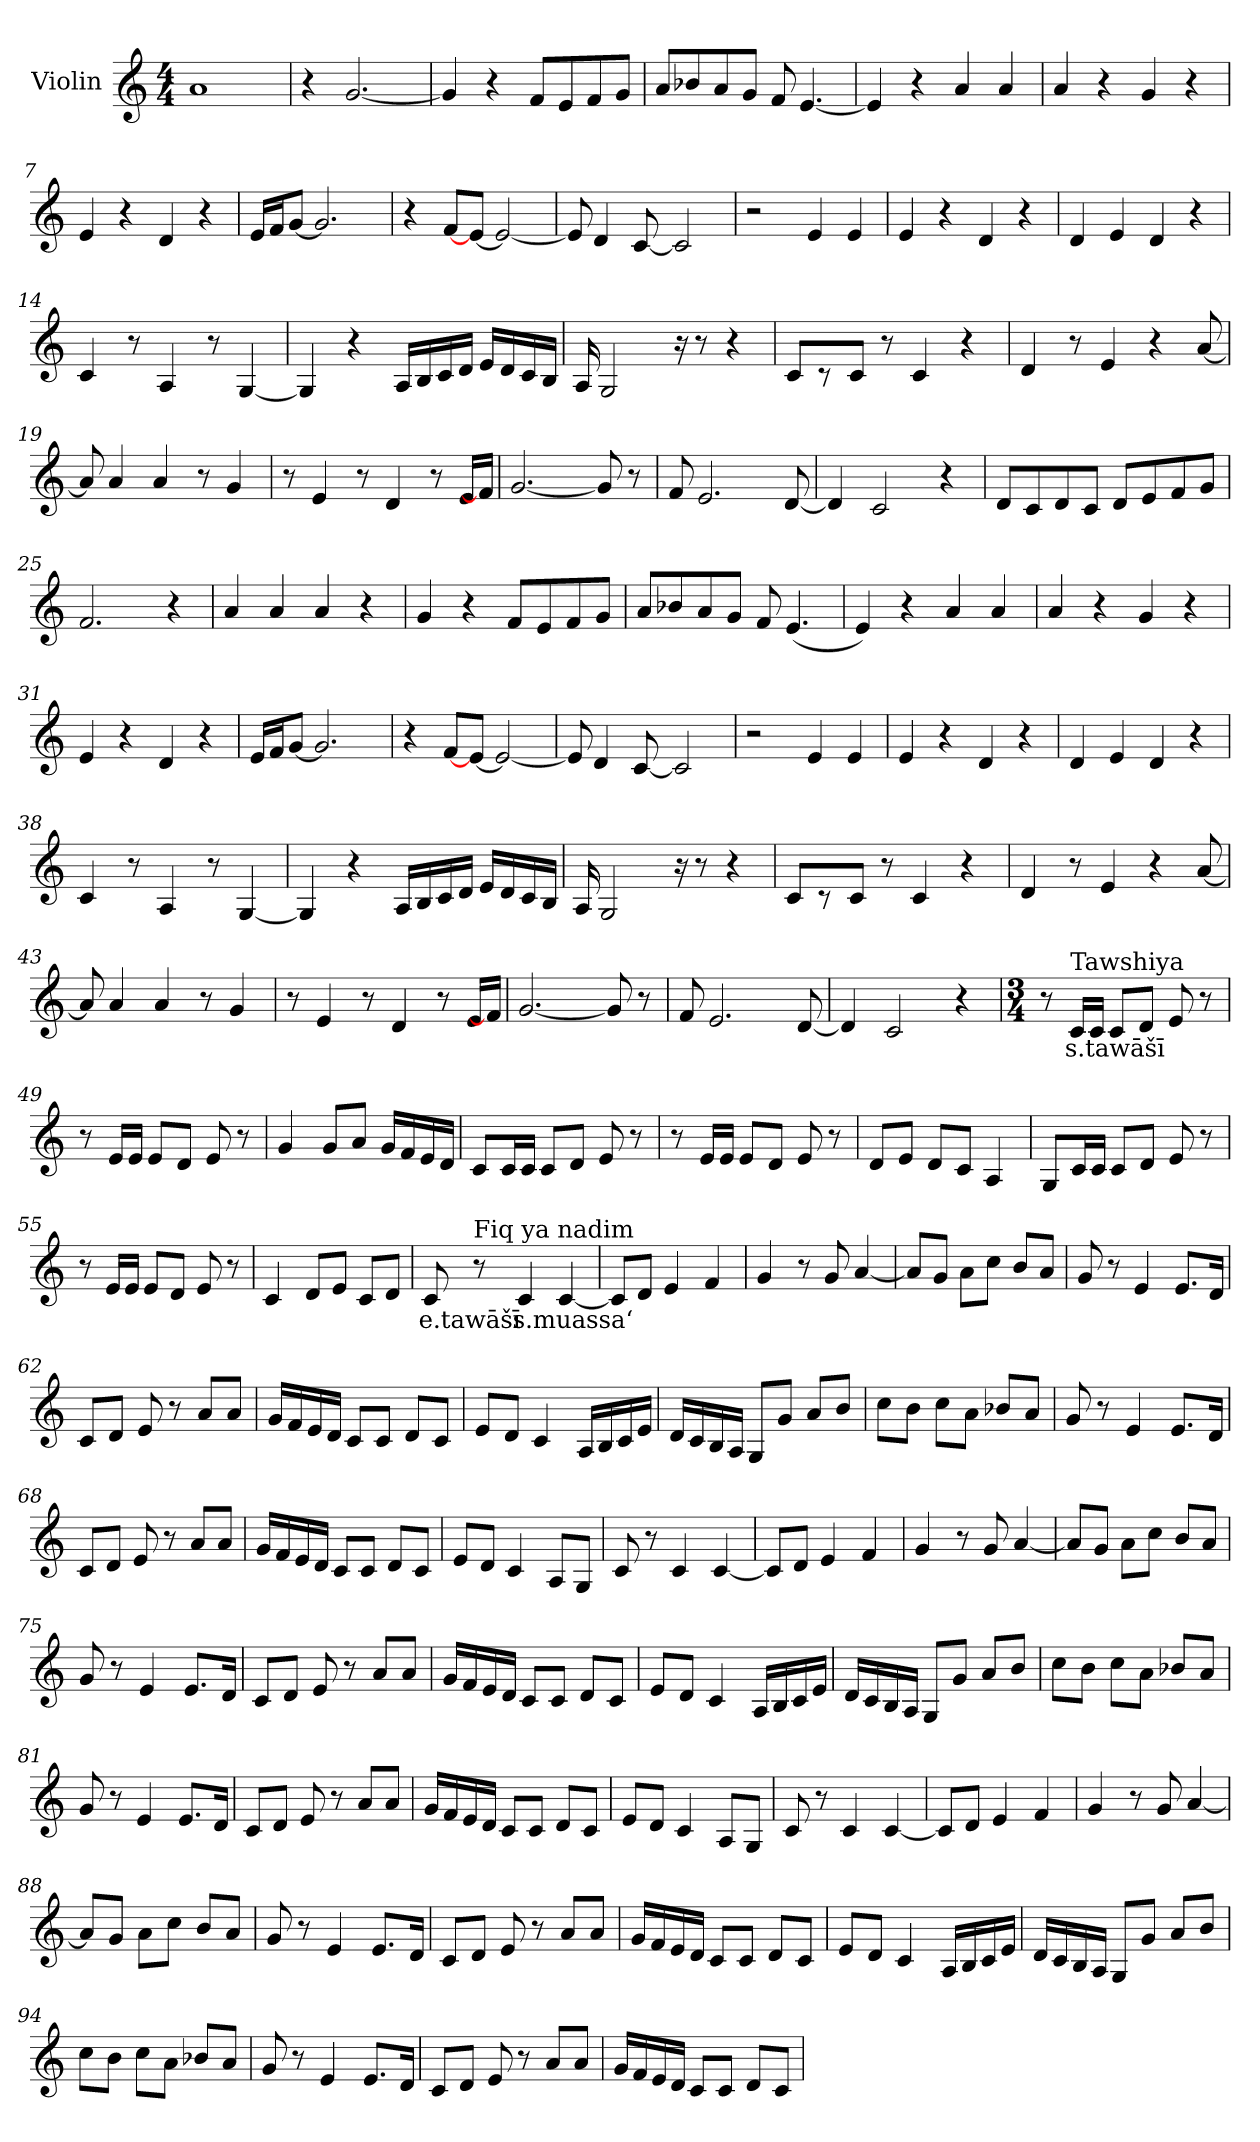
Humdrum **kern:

**kern	**text
*part1	*part1
*staff1	*staff1
*I"Violin	*
*clefG2	*
*k[]	*
*M4/4	*
*MM120	*
=1	=1
1a	.
=2	=2
4r	.
[2.g/	.
=3	=3
4g/]	.
4r	.
8f/L	.
8e/	.
8f/	.
8g/J	.
=4	=4
8a/L	.
8b-X/	.
8a/	.
8g/J	.
8f/	.
[4.e/	.
=5	=5
4e/]	.
4r	.
4a/	.
4a/	.
!!LO:LB:g=z
=6	=6
4a/	.
4r	.
4g/	.
4r	.
=7	=7
4e/	.
4r	.
4d/	.
4r	.
=8	=8
16e/LL	.
16f/J	.
[8g/J	.
2.g/]	.
=9	=9
4r	.
[8f/L	.
[8e/J	.
2e/_	.
=10	=10
8e/]	.
4d/	.
[8c/	.
2c/]	.
!!LO:LB:g=z
=11	=11
2r	.
4e/	.
4e/	.
=12	=12
4e/	.
4r	.
4d/	.
4r	.
=13	=13
4d/	.
4e/	.
4d/	.
4r	.
=14	=14
4c/	.
8r	.
4A/	.
8r	.
[4G/	.
=15	=15
4G/]	.
4r	.
16A/LL	.
16B/	.
16c/	.
16d/JJ	.
16e/LL	.
16d/	.
16c/	.
16B/JJ	.
!!LO:LB:g=z
=16	=16
16A/	.
2G/	.
16r	.
8r	.
4r	.
=17	=17
8c/L	.
8r	.
8c/J	.
8r	.
4c/	.
4r	.
=18	=18
4d/	.
8r	.
4e/	.
4r	.
[8a/	.
=19	=19
8a/]	.
4a/	.
4a/	.
8r	.
4g/	.
=20	=20
8r	.
4e/	.
8r	.
4d/	.
8r	.
16e/LL	.
16f/JJ]	.
!!LO:LB:g=z
=21	=21
[2.g/	.
8g/]	.
8r	.
=22	=22
8f/	.
2.e/	.
[8d/	.
=23	=23
4d/]	.
2c/	.
4r	.
=24	=24
8d/L	.
8c/	.
8d/	.
8c/J	.
8d/L	.
8e/	.
8f/	.
8g/J	.
=25	=25
2.f/	.
4r	.
=26	=26
4a/	.
4a/	.
4a/	.
4r	.
!!LO:LB:g=z
=27	=27
4g/	.
4r	.
8f/L	.
8e/	.
8f/	.
8g/J	.
=28	=28
8a/L	.
8b-X/	.
8a/	.
8g/J	.
8f/	.
(<4.e/	.
=29	=29
4e/)	.
4r	.
4a/	.
4a/	.
=30	=30
4a/	.
4r	.
4g/	.
4r	.
=31	=31
4e/	.
4r	.
4d/	.
4r	.
!!LO:LB:g=z
=32	=32
16e/LL	.
16f/J	.
[8g/J	.
2.g/]	.
=33	=33
4r	.
[8f/L	.
[8e/J	.
2e/_	.
=34	=34
8e/]	.
4d/	.
[8c/	.
2c/]	.
=35	=35
2r	.
4e/	.
4e/	.
=36	=36
4e/	.
4r	.
4d/	.
4r	.
!!LO:PB:g=z
=37	=37
4d/	.
4e/	.
4d/	.
4r	.
=38	=38
4c/	.
8r	.
4A/	.
8r	.
[4G/	.
=39	=39
4G/]	.
4r	.
16A/LL	.
16B/	.
16c/	.
16d/JJ	.
16e/LL	.
16d/	.
16c/	.
16B/JJ	.
=40	=40
16A/	.
2G/	.
16r	.
8r	.
4r	.
=41	=41
8c/L	.
8r	.
8c/J	.
8r	.
4c/	.
4r	.
!!LO:PB:g=z
=42	=42
4d/	.
8r	.
4e/	.
4r	.
[8a/	.
=43	=43
8a/]	.
4a/	.
4a/	.
8r	.
4g/	.
=44	=44
8r	.
4e/	.
8r	.
4d/	.
8r	.
16e/LL	.
16f/JJ]	.
=45	=45
[2.g/	.
8g/]	.
8r	.
=46	=46
8f/	.
2.e/	.
[8d/	.
!!LO:LB:g=z
=47	=47
4d/]	.
2c/	.
4r	.
=48	=48
*M3/4	*
*MM55	*
8r	.
!LO:TX:a:t=Tawshiya	!
!	!LO:LY:b
16c/LL	s.tawāšī
16c/JJ	.
8c/L	.
8d/J	.
8e/	.
8r	.
=49	=49
8r	.
16e/LL	.
16e/JJ	.
8e/L	.
8d/J	.
8e/	.
8r	.
=50	=50
4g/	.
8g/L	.
8a/J	.
16g/LL	.
16f/	.
16e/	.
16d/JJ	.
=51	=51
8c/L	.
16c/L	.
16c/JJ	.
8c/L	.
8d/J	.
8e/	.
8r	.
!!LO:LB:g=z
=52	=52
8r	.
16e/LL	.
16e/JJ	.
8e/L	.
8d/J	.
8e/	.
8r	.
=53	=53
8d/L	.
8e/J	.
8d/L	.
8c/J	.
4A/	.
=54	=54
8G/L	.
16c/L	.
16c/JJ	.
8c/L	.
8d/J	.
8e/	.
8r	.
=55	=55
8r	.
16e/LL	.
16e/JJ	.
8e/L	.
8d/J	.
8e/	.
8r	.
=56	=56
4c/	.
8d/L	.
8e/J	.
8c/L	.
8d/J	.
!!LO:LB:g=z
=57	=57
!	!LO:LY:b
8c/	e.tawāšī
!LO:TX:a:t=Fiq ya nadim	!
8r	.
!	!LO:LY:b
4c/	s.muassa‘
[4c/	.
!!LO:LB:g=z
=58	=58
8c/L]	.
8d/J	.
4e/	.
4f/	.
=59	=59
4g/	.
8r	.
8g/	.
[4a/	.
=60	=60
8a/L]	.
8g/J	.
8a\L	.
8cc\J	.
8b/L	.
8a/J	.
=61	=61
8g/	.
8r	.
4e/	.
8.e/L	.
16d/Jk	.
=62	=62
8c/L	.
8d/J	.
8e/	.
8r	.
8a/L	.
8a/J	.
=63	=63
16g/LL	.
16f/	.
16e/	.
16d/JJ	.
8c/L	.
8c/J	.
8d/L	.
8c/J	.
!!LO:LB:g=z
=64	=64
8e/L	.
8d/J	.
4c/	.
16A/LL	.
16B/	.
16c/	.
16e/JJ	.
=65	=65
16d/LL	.
16c/	.
16B/	.
16A/JJ	.
8G/L	.
8g/J	.
8a/L	.
8b/J	.
=66	=66
8cc\L	.
8b\J	.
8cc\L	.
8a\J	.
8b-X/L	.
8a/J	.
=67	=67
8g/	.
8r	.
4e/	.
8.e/L	.
16d/Jk	.
=68	=68
8c/L	.
8d/J	.
8e/	.
8r	.
8a/L	.
8a/J	.
!!LO:LB:g=z
=69	=69
16g/LL	.
16f/	.
16e/	.
16d/JJ	.
8c/L	.
8c/J	.
8d/L	.
8c/J	.
=70	=70
8e/L	.
8d/J	.
4c/	.
8A/L	.
8G/J	.
=71	=71
8c/	.
8r	.
4c/	.
[4c/	.
=72	=72
8c/L]	.
8d/J	.
4e/	.
4f/	.
=73	=73
4g/	.
8r	.
8g/	.
[4a/	.
=74	=74
8a/L]	.
8g/J	.
8a\L	.
8cc\J	.
8b/L	.
8a/J	.
!!LO:LB:g=z
=75	=75
8g/	.
8r	.
4e/	.
8.e/L	.
16d/Jk	.
=76	=76
8c/L	.
8d/J	.
8e/	.
8r	.
8a/L	.
8a/J	.
=77	=77
16g/LL	.
16f/	.
16e/	.
16d/JJ	.
8c/L	.
8c/J	.
8d/L	.
8c/J	.
=78	=78
8e/L	.
8d/J	.
4c/	.
16A/LL	.
16B/	.
16c/	.
16e/JJ	.
=79	=79
16d/LL	.
16c/	.
16B/	.
16A/JJ	.
8G/L	.
8g/J	.
8a/L	.
8b/J	.
!!LO:PB:g=z
=80	=80
8cc\L	.
8b\J	.
8cc\L	.
8a\J	.
8b-X/L	.
8a/J	.
=81	=81
8g/	.
8r	.
4e/	.
8.e/L	.
16d/Jk	.
=82	=82
8c/L	.
8d/J	.
8e/	.
8r	.
8a/L	.
8a/J	.
=83	=83
16g/LL	.
16f/	.
16e/	.
16d/JJ	.
8c/L	.
8c/J	.
8d/L	.
8c/J	.
=84	=84
8e/L	.
8d/J	.
4c/	.
8A/L	.
8G/J	.
=85	=85
8c/	.
8r	.
4c/	.
[4c/	.
!!LO:PB:g=z
=86	=86
8c/L]	.
8d/J	.
4e/	.
4f/	.
=87	=87
4g/	.
8r	.
8g/	.
[4a/	.
=88	=88
8a/L]	.
8g/J	.
8a\L	.
8cc\J	.
8b/L	.
8a/J	.
=89	=89
8g/	.
8r	.
4e/	.
8.e/L	.
16d/Jk	.
=90	=90
8c/L	.
8d/J	.
8e/	.
8r	.
8a/L	.
8a/J	.
=91	=91
16g/LL	.
16f/	.
16e/	.
16d/JJ	.
8c/L	.
8c/J	.
8d/L	.
8c/J	.
!!LO:LB:g=z
=92	=92
8e/L	.
8d/J	.
4c/	.
16A/LL	.
16B/	.
16c/	.
16e/JJ	.
=93	=93
16d/LL	.
16c/	.
16B/	.
16A/JJ	.
8G/L	.
8g/J	.
8a/L	.
8b/J	.
=94	=94
8cc\L	.
8b\J	.
8cc\L	.
8a\J	.
8b-X/L	.
8a/J	.
=95	=95
8g/	.
8r	.
4e/	.
8.e/L	.
16d/Jk	.
=96	=96
8c/L	.
8d/J	.
8e/	.
8r	.
8a/L	.
8a/J	.
!!LO:LB:g=z
=97	=97
16g/LL	.
16f/	.
16e/	.
16d/JJ	.
8c/L	.
8c/J	.
8d/L	.
8c/J	.
=	=
*-	*-
